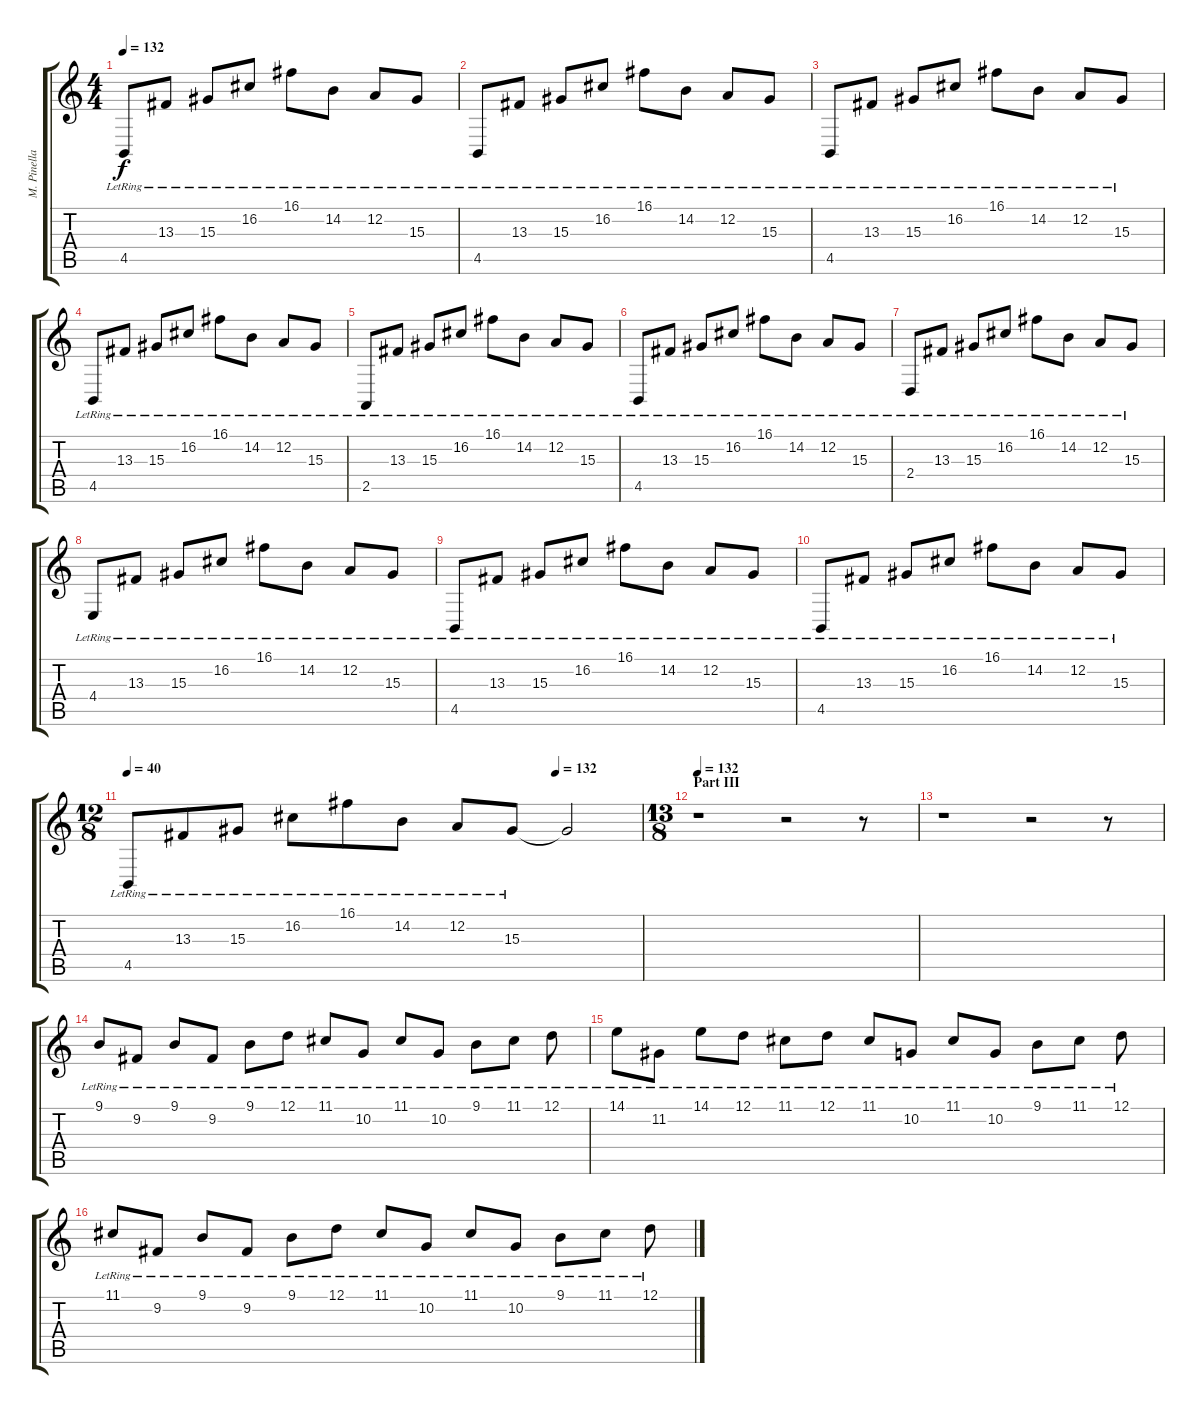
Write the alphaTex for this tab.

\track ("M. Pinella [Piano, Add. Guitar]" "M. Pinella") {instrument pad1newage}
\staff {score tabs}
\tuning (D4 A3 F3 C3 G2 D2) {hide}
\ts (4 4)
\tempo 132
\clef g2
\ks c
4.5{lr}.8{dy f volume 10 instrument electricguitarclean} 13.3{lr}.8 15.3{lr}.8 16.2{lr}.8 16.1{lr}.8 14.2{lr}.8 12.2{lr}.8 15.3{lr}.8 |
4.5{lr}.8{volume 10 instrument electricguitarclean} 13.3{lr}.8 15.3{lr}.8 16.2{lr}.8 16.1{lr}.8 14.2{lr}.8 12.2{lr}.8 15.3{lr}.8 |
4.5{lr}.8{volume 10 instrument electricguitarclean} 13.3{lr}.8 15.3{lr}.8 16.2{lr}.8 16.1{lr}.8 14.2{lr}.8 12.2{lr}.8 15.3{lr}.8 |
4.5{lr}.8{volume 10 instrument electricguitarclean} 13.3{lr}.8 15.3{lr}.8 16.2{lr}.8 16.1{lr}.8 14.2{lr}.8 12.2{lr}.8 15.3{lr}.8 |
2.5{lr}.8{volume 10 instrument electricguitarclean} 13.3{lr}.8 15.3{lr}.8 16.2{lr}.8 16.1{lr}.8 14.2{lr}.8 12.2{lr}.8 15.3{lr}.8 |
4.5{lr}.8{volume 10 instrument electricguitarclean} 13.3{lr}.8 15.3{lr}.8 16.2{lr}.8 16.1{lr}.8 14.2{lr}.8 12.2{lr}.8 15.3{lr}.8 |
2.4{lr}.8{volume 10 instrument electricguitarclean} 13.3{lr}.8 15.3{lr}.8 16.2{lr}.8 16.1{lr}.8 14.2{lr}.8 12.2{lr}.8 15.3{lr}.8 |
4.4{lr}.8{volume 10 instrument electricguitarclean} 13.3{lr}.8 15.3{lr}.8 16.2{lr}.8 16.1{lr}.8 14.2{lr}.8 12.2{lr}.8 15.3{lr}.8 |
4.5{lr}.8{volume 10 instrument electricguitarclean} 13.3{lr}.8 15.3{lr}.8 16.2{lr}.8 16.1{lr}.8 14.2{lr}.8 12.2{lr}.8 15.3{lr}.8 |
4.5{lr}.8{volume 10 instrument electricguitarclean} 13.3{lr}.8 15.3{lr}.8 16.2{lr}.8 16.1{lr}.8 14.2{lr}.8 12.2{lr}.8 15.3{lr}.8 |
\ts (12 8)
\tempo (132 0.8333333333333334)
\tempo 40
4.5{lr}.8{volume 10 instrument electricguitarclean} 13.3{lr}.8 15.3{lr}.8 16.2{lr}.8 16.1{lr}.8 14.2{lr}.8 12.2{lr}.8 15.3{lr}.8 15.3{t}.2 |
\ts (13 8)
\section ("" "Part III")
\tempo 132
r.1 r.2 r.8 |
r.1 r.2 r.8 |
9.1{lr}.8{volume 12 instrument pad1newage} 9.2{lr}.8 9.1{lr}.8 9.2{lr}.8 9.1{lr}.8 12.1{lr}.8 11.1{lr}.8 10.2{lr}.8 11.1{lr}.8 10.2{lr}.8 9.1{lr}.8 11.1{lr}.8 12.1{lr}.8 |
14.1{lr}.8 11.2{lr}.8 14.1{lr}.8 12.1{lr}.8 11.1{lr}.8 12.1{lr}.8 11.1{lr}.8 10.2{lr}.8 11.1{lr}.8 10.2{lr}.8 9.1{lr}.8 11.1{lr}.8 12.1{lr}.8 |
11.1{lr}.8{volume 12 instrument pad1newage} 9.2{lr}.8 9.1{lr}.8 9.2{lr}.8 9.1{lr}.8 12.1{lr}.8 11.1{lr}.8 10.2{lr}.8 11.1{lr}.8 10.2{lr}.8 9.1{lr}.8 11.1{lr}.8 12.1{lr}.8
